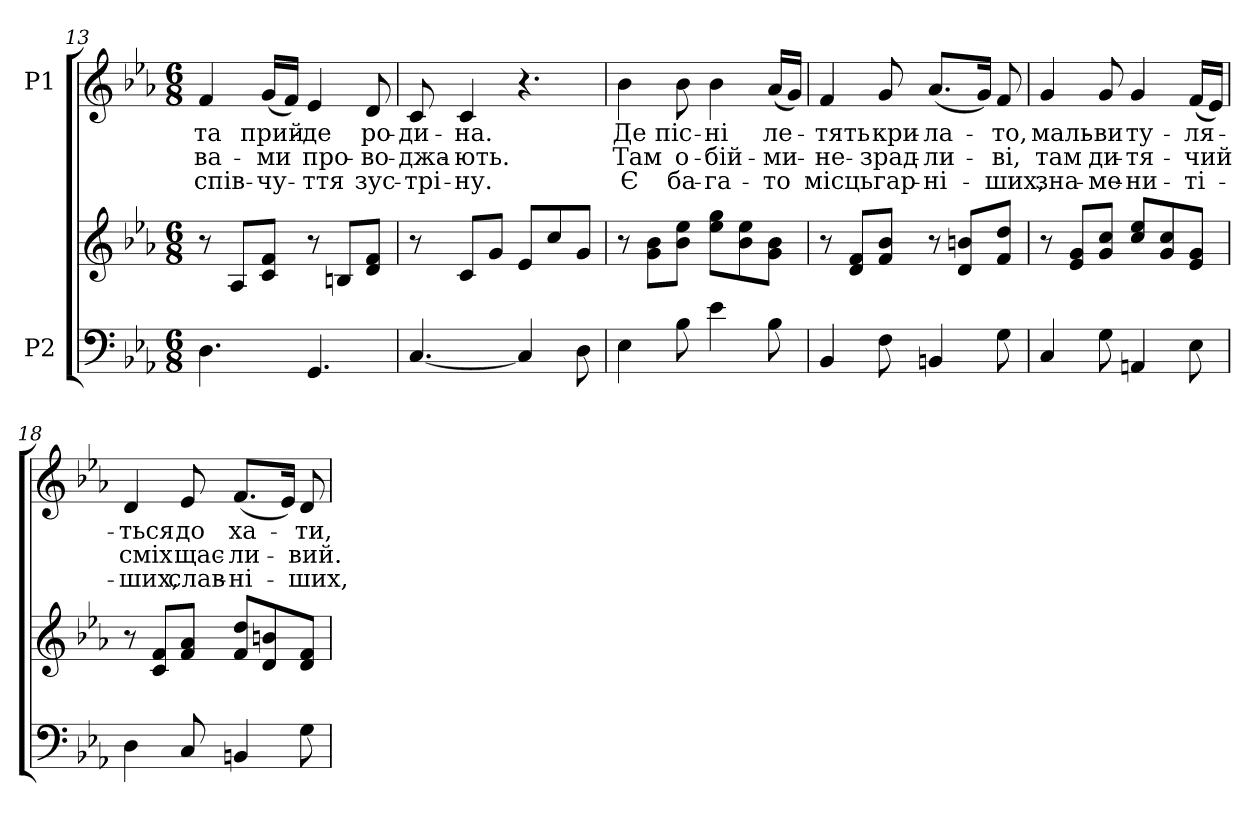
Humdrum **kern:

**kern	**kern	**kern	**text	**text	**text
*part2	*part2	*part1	*part1	*part1	*part1
*staff3	*staff2	*staff1	*staff1	*staff1	*staff1
*I"P2	*	*I"P1	*	*	*
!!LO:PB:g=z
*clefF4	*clefG2	*clefG2	*	*	*
*k[b-e-a-]	*k[b-e-a-]	*k[b-e-a-]	*	*	*
*c:	*c:	*c:	*	*	*
*M6/8	*M6/8	*M6/8	*	*	*
=13	=13	=13	=13	=13	=13
!	!	!	!LO:LY:b:color=#000000	!LO:LY:b:color=#000000	!LO:LY:b:color=#000000
4.Di\	8r	4fi/	та	-ва-	спів-
.	8A-i/L	.	.	.	.
!	!	!	!LO:LY:b:color=#000000	!LO:LY:b:color=#000000	!LO:LY:b:color=#000000
.	8ci/ 8fiJ	(16gi/LL	-прий-	-ми	чу-
.	.	16fi/JJ)	.	.	.
!	!	!	!LO:LY:b:color=#000000	!LO:LY:b:color=#000000	!LO:LY:b:color=#000000
4.GGi/	8r	4e-i/	-де	про-	-ття
.	8Bni/L	.	.	.	.
!	!	!	!LO:LY:b:color=#000000	!LO:LY:b:color=#000000	!LO:LY:b:color=#000000
.	8di/ 8fiJ	8di/	ро-	-во-	-зус-
=14	=14	=14	=14	=14	=14
!	!	!	!LO:LY:b:color=#000000	!LO:LY:b:color=#000000	!LO:LY:b:color=#000000
[<4.Ci/	8r	8ci/	-ди-	-джа-	-трі-
!	!	!	!LO:LY:b:color=#000000	!LO:LY:b:color=#000000	!LO:LY:b:color=#000000
.	8ci/L	4ci/	-на.	ють.	ну.
.	8gi/J	.	.	.	.
4Ci/]	8e-i/L	4.r	.	.	.
.	8cci/	.	.	.	.
8Di\	8gi/J	.	.	.	.
=15	=15	=15	=15	=15	=15
!	!	!	!LO:LY:b:color=#000000	!LO:LY:b:color=#000000	!LO:LY:b:color=#000000
4E-i\	8r	4b-i\	Де	Там	Є
.	8gi\ 8b-iL	.	.	.	.
!	!	!	!LO:LY:b:color=#000000	!LO:LY:b:color=#000000	!LO:LY:b:color=#000000
8B-i\	8b-i\ 8ee-iJ	8b-i\	-піс-	о-	-ба-
!	!	!	!LO:LY:b:color=#000000	!LO:LY:b:color=#000000	!LO:LY:b:color=#000000
4e-i\	8ee-i\ 8ggiL	4b-i\	-ні	-бій-	га-
.	8b-i\ 8ee-i	.	.	.	.
!	!	!	!LO:LY:b:color=#000000	!LO:LY:b:color=#000000	!LO:LY:b:color=#000000
8B-i\	8gi\ 8b-iJ	(16a-i/LL	-ле-	-ми-	-то
.	.	16gi/JJ)	.	.	.
=16	=16	=16	=16	=16	=16
!	!	!	!LO:LY:b:color=#000000	!LO:LY:b:color=#000000	!LO:LY:b:color=#000000
4BB-i/	8r	4fi/	тять	не-	-місць
.	8di/ 8fiL	.	.	.	.
!	!	!	!LO:LY:b:color=#000000	!LO:LY:b:color=#000000	!LO:LY:b:color=#000000
8Fi\	8fi/ 8b-iJ	8gi/	-кри-	зрад-	-гар-
!	!	!	!LO:LY:b:color=#000000	!LO:LY:b:color=#000000	!LO:LY:b:color=#000000
4BBni/	8r	(8.a-i/L	-ла-	-ли-	-ні-
.	8di/ 8bniL	.	.	.	.
.	.	16gi/Jk)	.	.	.
!	!	!	!LO:LY:b:color=#000000	!LO:LY:b:color=#000000	!LO:LY:b:color=#000000
8Gi\	8fi/ 8ddiJ	8fi/	-то,	ві,	ших,
!!LO:LB:g=z
=17	=17	=17	=17	=17	=17
!	!	!	!LO:LY:b:color=#000000	!LO:LY:b:color=#000000	!LO:LY:b:color=#000000
4Ci/	8r	4gi/	маль-	-там	зна-
.	8e-i/ 8giL	.	.	.	.
!	!	!	!LO:LY:b:color=#000000	!LO:LY:b:color=#000000	!LO:LY:b:color=#000000
8Gi\	8gi/ 8cciJ	8gi/	-ви	ди-	-ме-
!	!	!	!LO:LY:b:color=#000000	!LO:LY:b:color=#000000	!LO:LY:b:color=#000000
4AAni/	8cci/ 8ee-iL	4gi/	-ту-	-тя-	-ни-
.	8gi/ 8cci	.	.	.	.
!	!	!	!LO:LY:b:color=#000000	!LO:LY:b:color=#000000	!LO:LY:b:color=#000000
8E-i\	8e-i/ 8giJ	(16fi/LL	ля-	-чий	-ті-
.	.	16e-i/JJ)	.	.	.
=18	=18	=18	=18	=18	=18
!	!	!	!LO:LY:b:color=#000000	!LO:LY:b:color=#000000	!LO:LY:b:color=#000000
4Di\	8r	4di/	-ться	сміх	ших,
.	8ci/ 8fiL	.	.	.	.
!	!	!	!LO:LY:b:color=#000000	!LO:LY:b:color=#000000	!LO:LY:b:color=#000000
8Ci/	8fi/ 8a-iJ	8e-i/	-до	щас-	слав-
!	!	!	!LO:LY:b:color=#000000	!LO:LY:b:color=#000000	!LO:LY:b:color=#000000
4BBni/	8fi/ 8ddiL	(8.fi/L	-ха-	-ли-	-ні-
.	8di/ 8bni	.	.	.	.
.	.	16e-i/Jk)	.	.	.
!	!	!	!LO:LY:b:color=#000000	!LO:LY:b:color=#000000	!LO:LY:b:color=#000000
8Gi\	8di/ 8fiJ	8di/	-ти,	вий.	ших,
=	=	=	=	=	=
*-	*-	*-	*-	*-	*-
